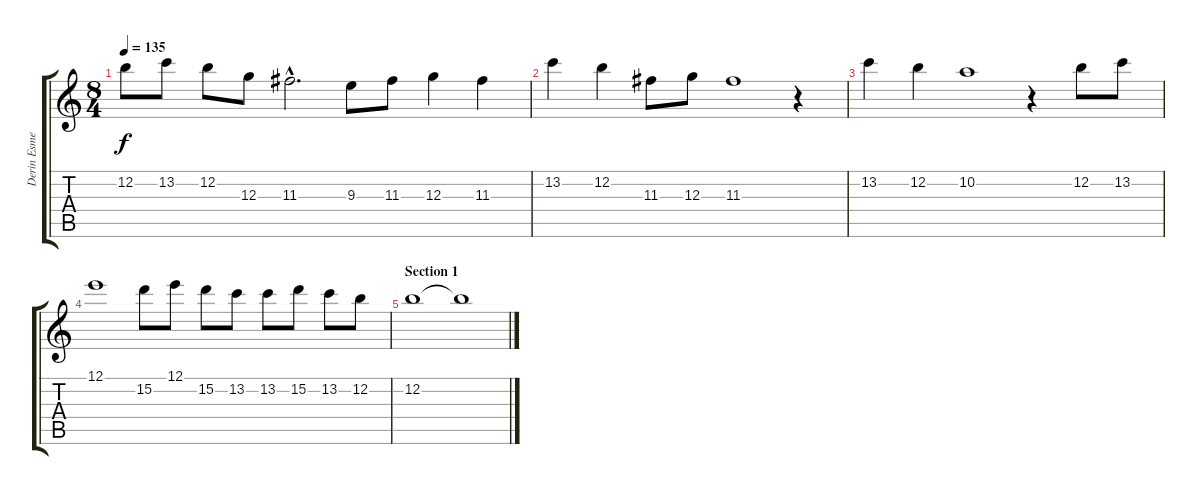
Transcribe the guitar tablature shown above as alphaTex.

\track ("Derin Esmer" "Derin Esme") {instrument electricguitarjazz}
\staff {score tabs}
\tuning (E4 B3 G3 D3 A2 E2) {hide}
\ts (8 4)
\tempo 135
\clef g2
\ks c
12.2.8{dy f} 13.2.8 12.2.8 12.3.8 11.3{hac}.2{d} 9.3.8 11.3.8 12.3.4 11.3.4 |
13.2.4 12.2.4 11.3.8 12.3.8 11.3.1 r.4 |
13.2.4 12.2.4 10.2.1 r.4 12.2.8 13.2.8 |
12.1.1 15.2.8 12.1.8 15.2.8 13.2.8 13.2.8 15.2.8 13.2.8 12.2.8 |
\section ("" "Section 1")
12.2.1 12.2{t}.1
